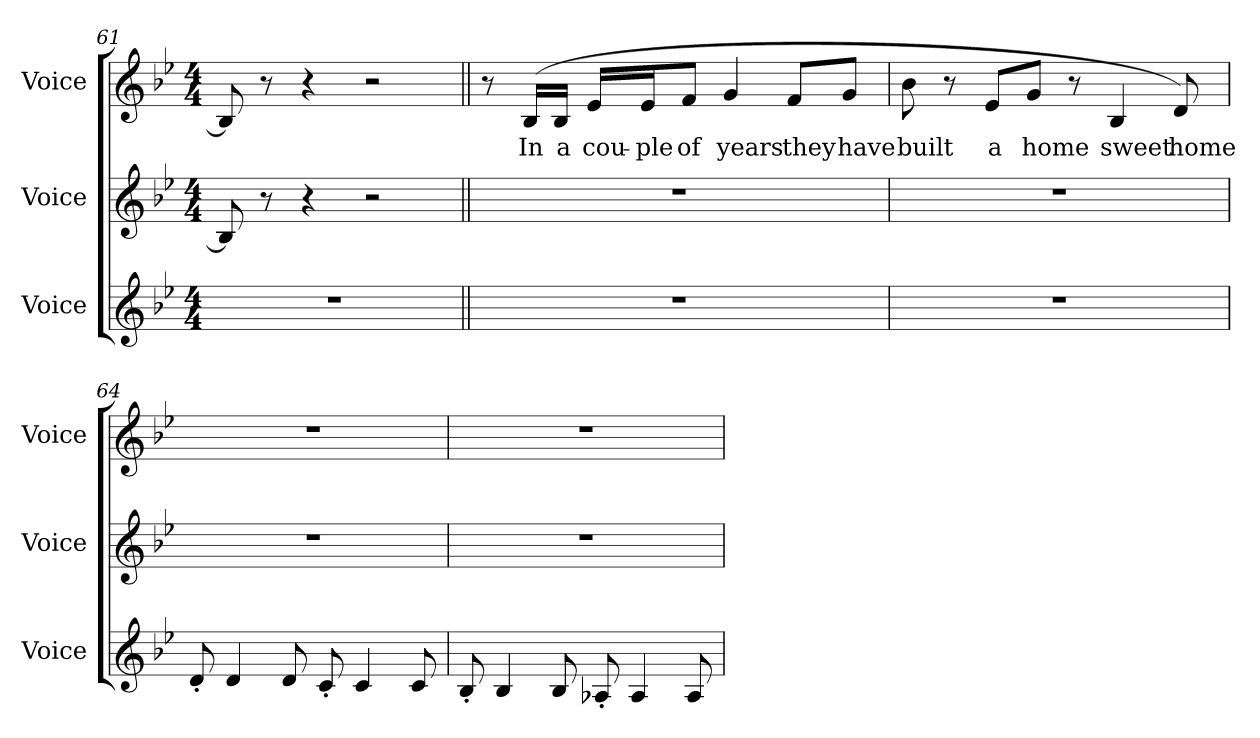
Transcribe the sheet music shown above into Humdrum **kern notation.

**kern	**kern	**kern	**text
*part3	*part2	*part1	*part1
*staff3	*staff2	*staff1	*staff1
*I"Voice	*I"Voice	*I"Voice	*
*I'Voice	*I'Voice	*I'Voice	*
*clefG2	*clefG2	*clefG2	*
*k[b-e-]	*k[b-e-]	*k[b-e-]	*
*B-:	*B-:	*B-:	*
*M4/4	*M4/4	*M4/4	*
=61	=61	=61	=61
1r	8B-i/]	8B-i/]	.
.	8r	8r	.
.	4r	4r	.
.	2r	2r	.
=62||	=62||	=62||	=62||
1r	1r	8r	.
!	!	!	!LO:LY:b:color=#000000
.	.	(16B-i/LL	In
!	!	!	!LO:LY:b:color=#000000
.	.	16B-i/JJ	a
!	!	!	!LO:LY:b:color=#000000
.	.	16e-i/LL	cou-
!	!	!	!LO:LY:b:color=#000000
.	.	16e-i/J	-ple
!	!	!	!LO:LY:b:color=#000000
.	.	8fi/J	of
!	!	!	!LO:LY:b:color=#000000
.	.	4gi/	years
!	!	!	!LO:LY:b:color=#000000
.	.	8fi/L	they
!	!	!	!LO:LY:b:color=#000000
.	.	8gi/J	have
=63	=63	=63	=63
!	!	!	!LO:LY:b:color=#000000
1r	1r	8b-i\	built
.	.	8r	.
!	!	!	!LO:LY:b:color=#000000
.	.	8e-i/L	a
!	!	!	!LO:LY:b:color=#000000
.	.	8gi/J	home
.	.	8r	.
!	!	!	!LO:LY:b:color=#000000
.	.	4B-i/	sweet
!	!	!	!LO:LY:b:color=#000000
.	.	8di/)	home
!!LO:LB:g=z
=64	=64	=64	=64
8d'i/	1r	1r	.
4di/	.	.	.
8di/	.	.	.
8c'i/	.	.	.
4ci/	.	.	.
8ci/	.	.	.
=65	=65	=65	=65
8B-'i/	1r	1r	.
4B-i/	.	.	.
8B-i/	.	.	.
8A-X'i/	.	.	.
4A-i/	.	.	.
8A-i/	.	.	.
=	=	=	=
*-	*-	*-	*-
